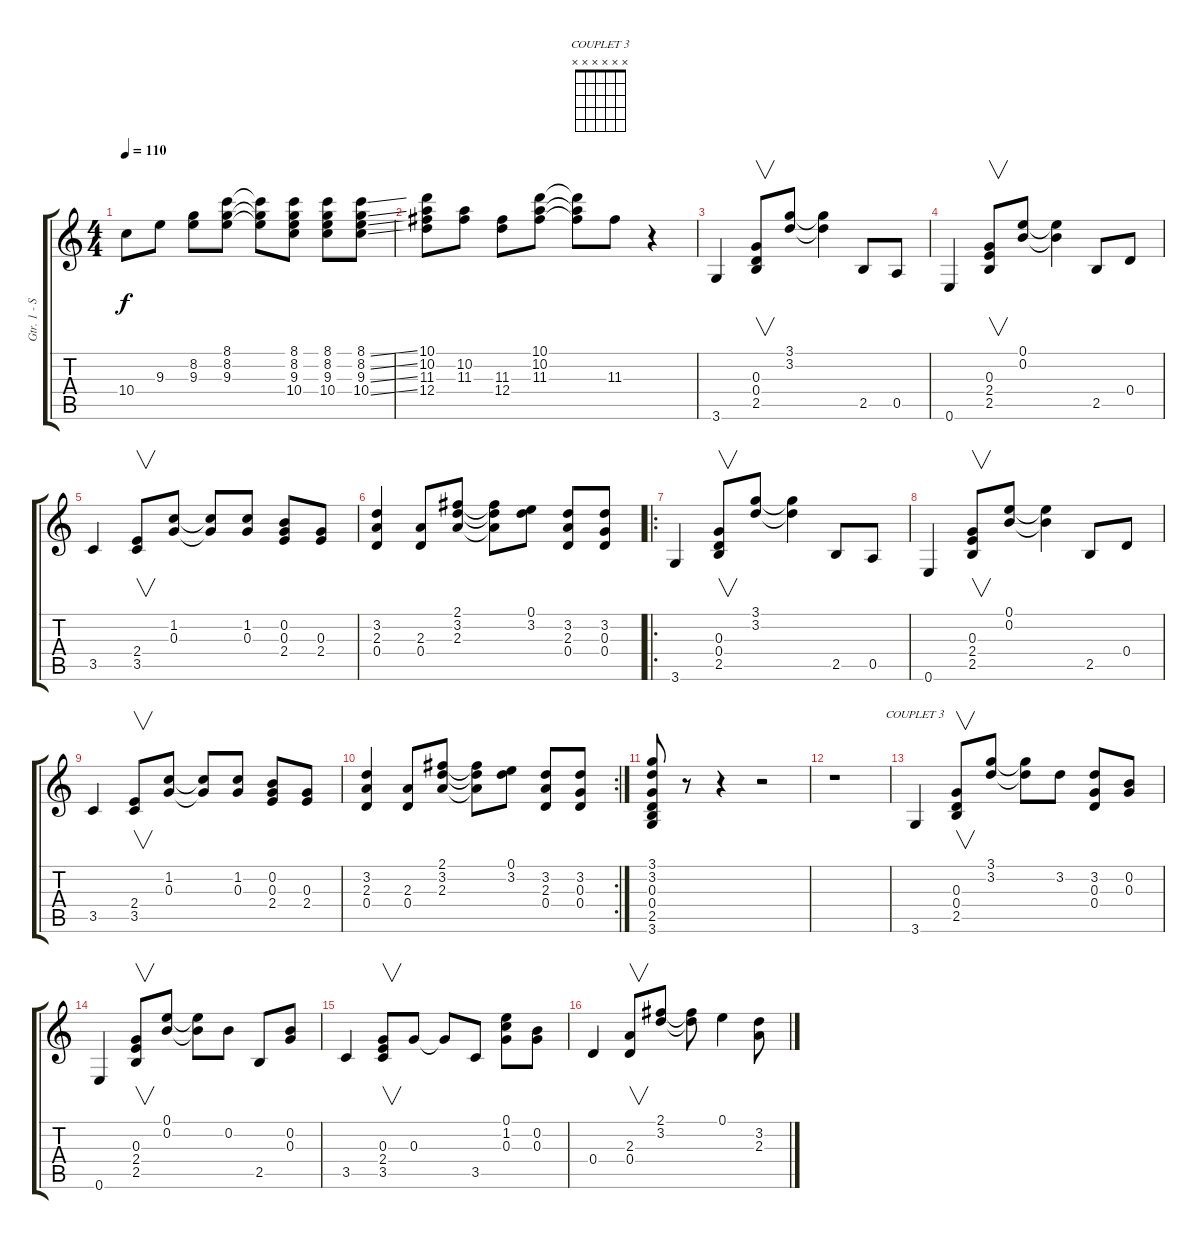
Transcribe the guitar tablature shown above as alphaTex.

\track ("Gtr. 1 - Son Crunch" "Gtr. 1 - S") {instrument overdrivenguitar}
\staff {score tabs}
\tuning (E4 B3 G3 D3 A2 E2) {hide}
\chord ("COUPLET 3" x x x x x x) {firstfret 0}
\ts (4 4)
\tempo 110
\clef g2
\ks c
10.4.8{dy f} 9.3.8 (8.2 9.3).8 (8.1 8.2 9.3).8 (8.1{t} 8.2{t} 9.3{t}).8 (8.1 8.2 9.3 10.4).8 (8.1 8.2 9.3 10.4).8 (8.1{ss} 8.2{ss} 9.3{ss} 10.4{ss}).8 |
(10.1 10.2 11.3 12.4).8 (10.2 11.3).8 (11.3 12.4).8 (10.1 10.2 11.3).8 (10.1{t} 10.2{t} 11.3{t}).8 11.3.8 r.4 |
3.6.4 (0.3 0.4 2.5).8{v} (3.1 3.2).8 (3.1{t} 3.2{t}).4 2.5.8 0.5.8 |
0.6.4 (0.3 2.4 2.5).8{v} (0.1 0.2).8 (0.1{t} 0.2{t}).4 2.5.8 0.4.8 |
3.5.4 (2.4 3.5).8{v} (1.2 0.3).8 (1.2{t} 0.3{t}).8 (1.2 0.3).8 (0.2 0.3 2.4).8 (0.3 2.4).8 |
(3.2 2.3 0.4).4 (2.3 0.4).8 (2.1 3.2 2.3).8 (2.1{t} 3.2{t} 2.3{t}).8 (0.1 3.2).8 (3.2 2.3 0.4).8 (3.2 0.3 0.4).8 |
\ro
3.6.4 (0.3 0.4 2.5).8{v} (3.1 3.2).8 (3.1{t} 3.2{t}).4 2.5.8 0.5.8 |
0.6.4 (0.3 2.4 2.5).8{v} (0.1 0.2).8 (0.1{t} 0.2{t}).4 2.5.8 0.4.8 |
3.5.4 (2.4 3.5).8{v} (1.2 0.3).8 (1.2{t} 0.3{t}).8 (1.2 0.3).8 (0.2 0.3 2.4).8 (0.3 2.4).8 |
\rc 2
(3.2 2.3 0.4).4 (2.3 0.4).8 (2.1 3.2 2.3).8 (2.1{t} 3.2{t} 2.3{t}).8 (0.1 3.2).8 (3.2 2.3 0.4).8 (3.2 0.3 0.4).8 |
(3.1 3.2 0.3 0.4 2.5 3.6).8 r.8 r.4 r.2 |
r.1 |
3.6.4{ch "COUPLET 3"} (0.3 0.4 2.5).8{v} (3.1 3.2).8 (3.1{t} 3.2{t}).8 3.2.8 (3.2 0.3 0.4).8 (0.2 0.3).8 |
0.6.4 (0.3 2.4 2.5).8{v} (0.1 0.2).8 (0.1{t} 0.2{t}).8 0.2.8 2.5.8 (0.2 0.3).8 |
3.5.4 (0.3 2.4 3.5).8{v} 0.3.8 0.3{t}.8 3.5.8 (0.1 1.2 0.3).8 (0.2 0.3).8 |
0.4.4 (2.3 0.4).8{v} (2.1 3.2).8 (2.1{t} 3.2{t}).8 0.1.4 (3.2 2.3).8
